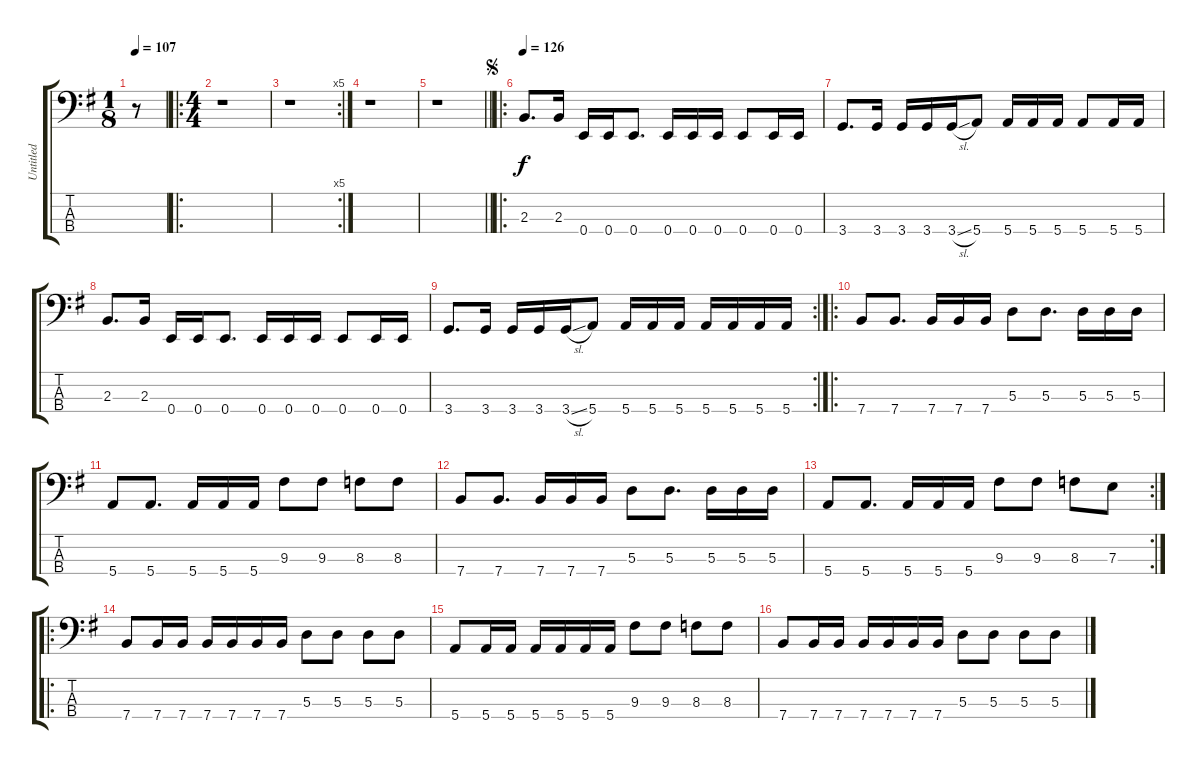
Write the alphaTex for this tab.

\track ("Untitled" "Untitled") {instrument electricbassfinger}
\staff {score tabs}
\tuning (G2 D2 A1 E1) {hide}
\ts (1 8)
\tempo 107
\clef f4
\ks g
r.8{dy f instrument electricbassfinger} |
\ro
\ts (4 4)
r.1 |
\rc 5
r.1 |
r.1 |
\barLineRight lightlight
r.1 |
\ro
\jump segno
\tempo 126
2.3.8{d} 2.3.16 0.4.16 0.4.16 0.4.8{d} 0.4.16 0.4.16 0.4.16 0.4.8 0.4.16 0.4.16 |
3.4.8{d} 3.4.16 3.4.16 3.4.16 3.4{sl}.16 5.4.8 5.4.16 5.4.16 5.4.16 5.4.8 5.4.16 5.4.16 |
2.3.8{d} 2.3.16 0.4.16 0.4.16 0.4.8{d} 0.4.16 0.4.16 0.4.16 0.4.8 0.4.16 0.4.16 |
\rc 2
3.4.8{d} 3.4.16 3.4.16 3.4.16 3.4{sl}.16 5.4.8 5.4.16 5.4.16 5.4.16 5.4.16 5.4.16 5.4.16 5.4.16 |
\ro
7.4.8 7.4.8{d} 7.4.16 7.4.16 7.4.16 5.3.8 5.3.8{d} 5.3.16 5.3.16 5.3.16 |
5.4.8 5.4.8{d} 5.4.16 5.4.16 5.4.16 9.3.8 9.3.8 8.3.8 8.3.8 |
7.4.8 7.4.8{d} 7.4.16 7.4.16 7.4.16 5.3.8 5.3.8{d} 5.3.16 5.3.16 5.3.16 |
\rc 2
5.4.8 5.4.8{d} 5.4.16 5.4.16 5.4.16 9.3.8 9.3.8 8.3.8 7.3.8 |
\ro
7.4.8 7.4.16 7.4.16 7.4.16 7.4.16 7.4.16 7.4.16 5.3.8 5.3.8 5.3.8 5.3.8 |
5.4.8 5.4.16 5.4.16 5.4.16 5.4.16 5.4.16 5.4.16 9.3.8 9.3.8 8.3.8 8.3.8 |
7.4.8 7.4.16 7.4.16 7.4.16 7.4.16 7.4.16 7.4.16 5.3.8 5.3.8 5.3.8 5.3.8
